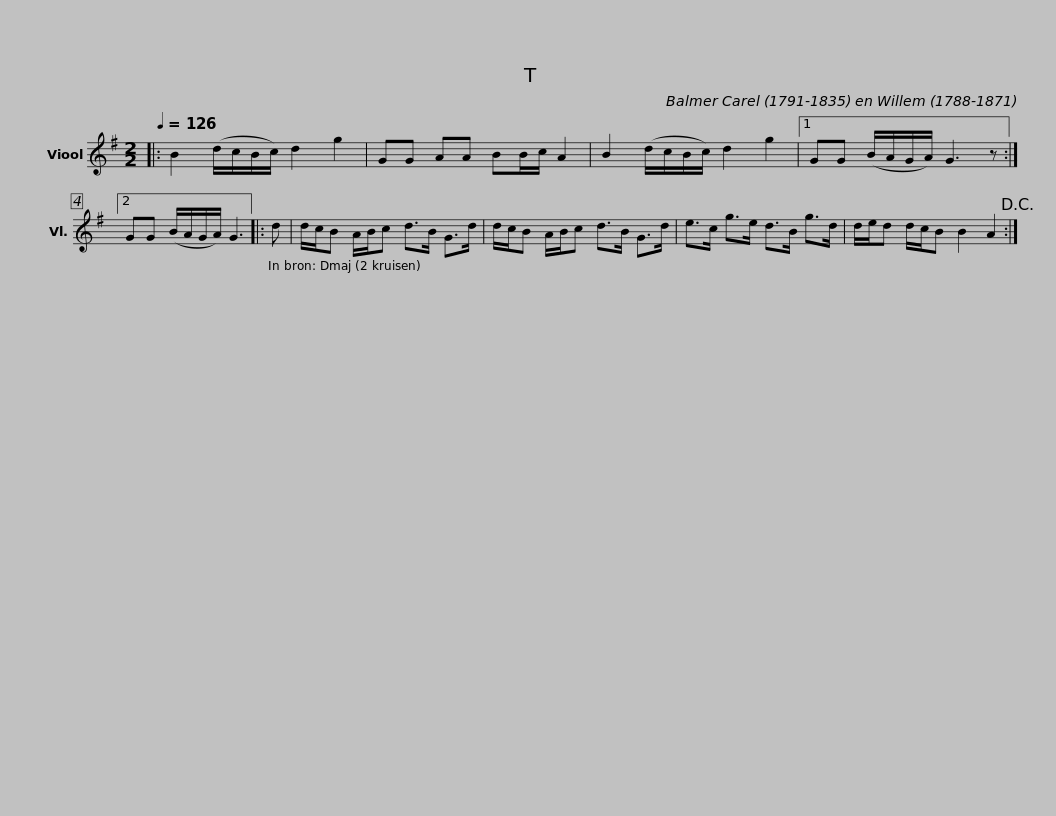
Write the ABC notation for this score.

X:1
L:1/8
Q:1/4=126
M:2/2
I:linebreak $
K:G
V:1 treble
V:1
|: B2 (d/c/B/c/) d2 g2 | GG AA BB/c/ A2 | B2 (d/c/B/c/) d2 g2 |1 GG (B/A/G/A/) G3 z :|2 GG (B/A/G/A/) G3 |:$ %5
 d | d/c/B A/B/c d>B G>d | d/c/B A/B/c d>B G>d | e>c g>e d>B g>d | d/e/d d/c/B B2 A2!D.C.! :| %10
